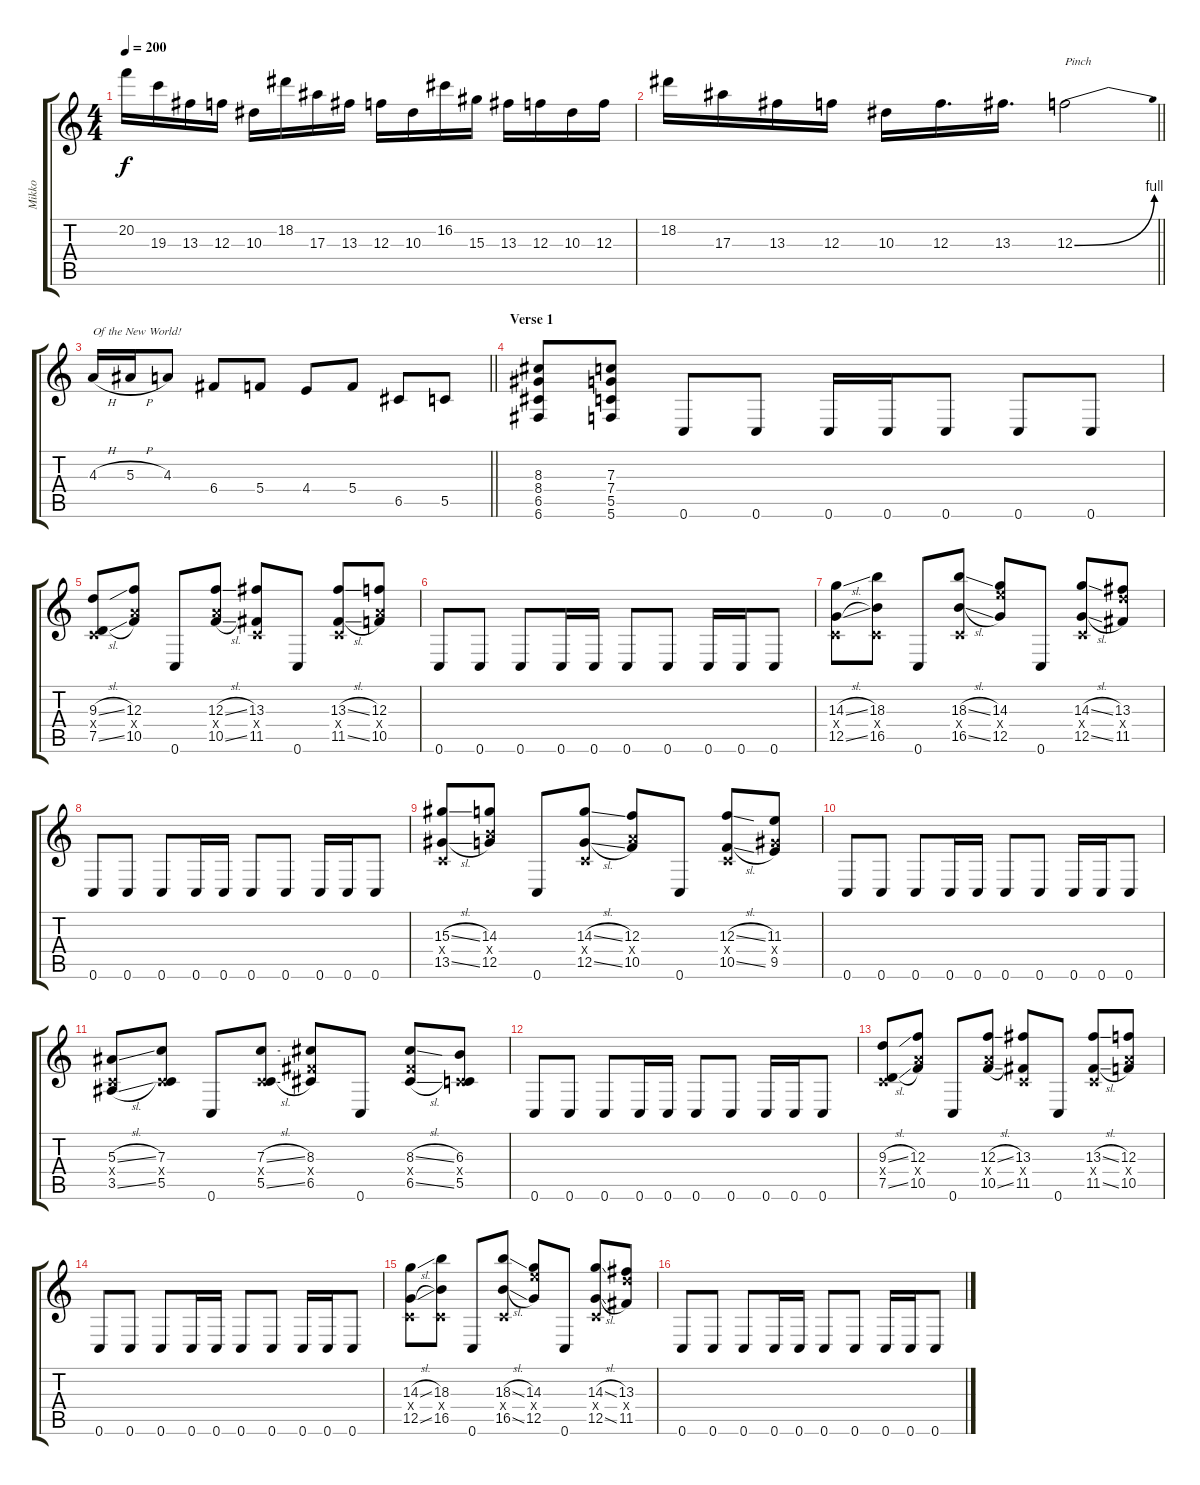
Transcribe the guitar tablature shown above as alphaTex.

\track ("Mikko" "Mikko") {instrument distortionguitar}
\staff {score tabs}
\tuning (D4 A3 F3 C3 G2 C2) {hide}
\ts (4 4)
\tempo 200
\clef g2
\ks c
20.2.16{dy f} 19.3.16 13.3.16 12.3.16 10.3.16 18.2.16 17.3.16 13.3.16 12.3.16 10.3.16 16.2.16 15.3.16 13.3.16 12.3.16 10.3.16 12.3.16 |
\barLineRight lightlight
18.2.16 17.3.16 13.3.16 12.3.16 10.3.16 12.3.16{d} 13.3.16{d} 12.3{be (bend 0 0 60 4)}.2{txt "Pinch" instrument guitarharmonics} |
\barLineRight lightlight
4.3{h}.16{txt "Of the New World!" instrument distortionguitar} 5.3{h}.16 4.3.8 6.4.8 5.4.8 4.4.8 5.4.8 6.5.8 5.5.8 |
\section ("" "Verse 1")
(8.3 8.4 6.5 6.6).8 (7.3 7.4 5.5 5.6).8 0.6.8 0.6.8 0.6.16 0.6.16 0.6.8 0.6.8 0.6.8 |
(9.3{sl} 0.4{x} 7.5{sl}).8 (12.3 9.4{x} 10.5).8 0.6.8 (12.3{sl} 9.4{x} 10.5{sl}).8 (13.3 0.4{x} 11.5).8 0.6.8 (13.3{sl} 0.4{x} 11.5{sl}).8 (12.3 9.4{x} 10.5).8 |
0.6.8 0.6.8 0.6.8 0.6.16 0.6.16 0.6.8 0.6.8 0.6.16 0.6.16 0.6.8 |
(14.3{sl} 0.4{x} 12.5{sl}).8 (18.3 0.4{x} 16.5).8 0.6.8 (18.3{sl} 0.4{x} 16.5{sl}).8 (14.3 16.4{x} 12.5).8 0.6.8 (14.3{sl} 0.4{x} 12.5{sl}).8 (13.3 14.4{x} 11.5).8 |
0.6.8 0.6.8 0.6.8 0.6.16 0.6.16 0.6.8 0.6.8 0.6.16 0.6.16 0.6.8 |
(15.3{sl} 0.4{x} 13.5{sl}).8 (14.3 11.4{x} 12.5).8 0.6.8 (14.3{sl} 0.4{x} 12.5{sl}).8 (12.3 9.4{x} 10.5).8 0.6.8 (12.3{sl} 0.4{x} 10.5{sl}).8 (11.3 8.4{x} 9.5).8 |
0.6.8 0.6.8 0.6.8 0.6.16 0.6.16 0.6.8 0.6.8 0.6.16 0.6.16 0.6.8 |
(5.3{sl} 0.4{x} 3.5{sl}).8 (7.3 0.4{x} 5.5).8 0.6.8 (7.3{sl} 0.4{x} 5.5{sl}).8 (8.3 6.4{x} 6.5).8 0.6.8 (8.3{sl} 6.4{x} 6.5{sl}).8 (6.3 0.4{x} 5.5).8 |
0.6.8 0.6.8 0.6.8 0.6.16 0.6.16 0.6.8 0.6.8 0.6.16 0.6.16 0.6.8 |
(9.3{sl} 0.4{x} 7.5{sl}).8 (12.3 9.4{x} 10.5).8 0.6.8 (12.3{sl} 9.4{x} 10.5{sl}).8 (13.3 0.4{x} 11.5).8 0.6.8 (13.3{sl} 0.4{x} 11.5{sl}).8 (12.3 9.4{x} 10.5).8 |
0.6.8 0.6.8 0.6.8 0.6.16 0.6.16 0.6.8 0.6.8 0.6.16 0.6.16 0.6.8 |
(14.3{sl} 0.4{x} 12.5{sl}).8 (18.3 0.4{x} 16.5).8 0.6.8 (18.3{sl} 0.4{x} 16.5{sl}).8 (14.3 16.4{x} 12.5).8 0.6.8 (14.3{sl} 0.4{x} 12.5{sl}).8 (13.3 14.4{x} 11.5).8 |
0.6.8 0.6.8 0.6.8 0.6.16 0.6.16 0.6.8 0.6.8 0.6.16 0.6.16 0.6.8
